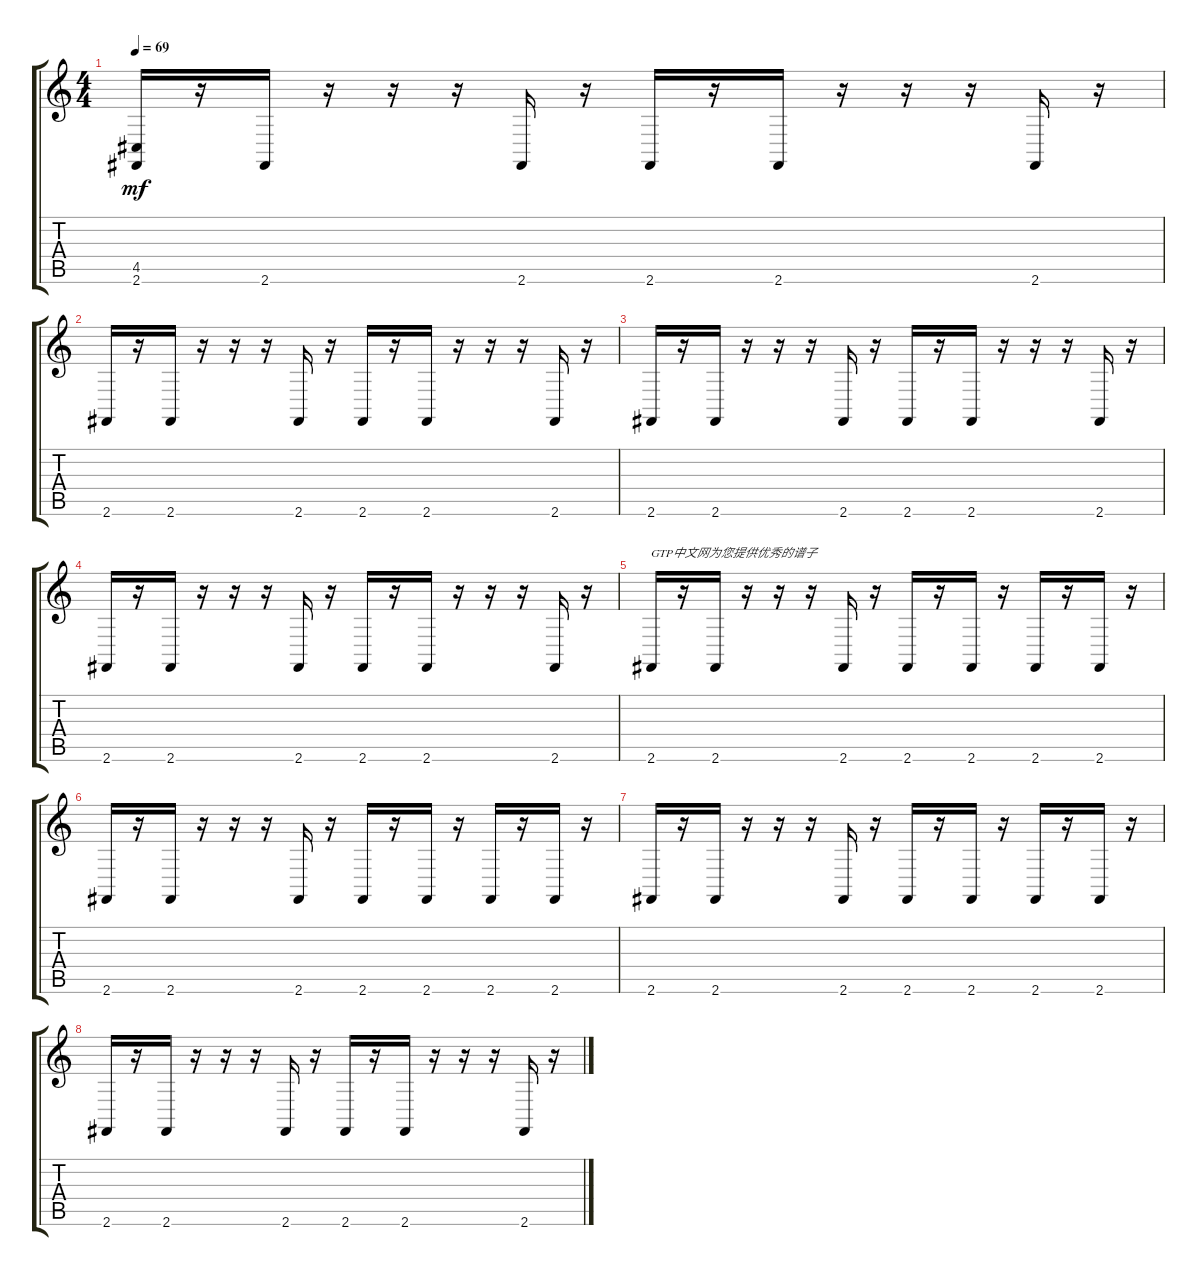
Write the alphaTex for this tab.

\track "" {instrument acousticgrandpiano}
\staff {score tabs}
\tuning (E4 B3 G3 D3 A2 E2) {hide}
\ts (4 4)
\tempo 69
\clef g2
\ks c
(4.5 2.6).16{dy mf instrument acousticgrandpiano} r.16 2.6.16 r.16 r.16 r.16 2.6.16 r.16 2.6.16 r.16 2.6.16 r.16 r.16 r.16 2.6.16 r.16 |
2.6.16 r.16 2.6.16 r.16 r.16 r.16 2.6.16 r.16 2.6.16 r.16 2.6.16 r.16 r.16 r.16 2.6.16 r.16 |
2.6.16 r.16 2.6.16 r.16 r.16 r.16 2.6.16 r.16 2.6.16 r.16 2.6.16 r.16 r.16 r.16 2.6.16 r.16 |
2.6.16 r.16 2.6.16 r.16 r.16 r.16 2.6.16 r.16 2.6.16 r.16 2.6.16 r.16 r.16 r.16 2.6.16 r.16 |
2.6.16{txt "GTP中文网为您提供优秀的谱子"} r.16 2.6.16 r.16 r.16 r.16 2.6.16 r.16 2.6.16 r.16 2.6.16 r.16 2.6.16 r.16 2.6.16 r.16 |
2.6.16 r.16 2.6.16 r.16 r.16 r.16 2.6.16 r.16 2.6.16 r.16 2.6.16 r.16 2.6.16 r.16 2.6.16 r.16 |
2.6.16 r.16 2.6.16 r.16 r.16 r.16 2.6.16 r.16 2.6.16 r.16 2.6.16 r.16 2.6.16 r.16 2.6.16 r.16 |
2.6.16 r.16 2.6.16 r.16 r.16 r.16 2.6.16 r.16 2.6.16 r.16 2.6.16 r.16 r.16 r.16 2.6.16 r.16
